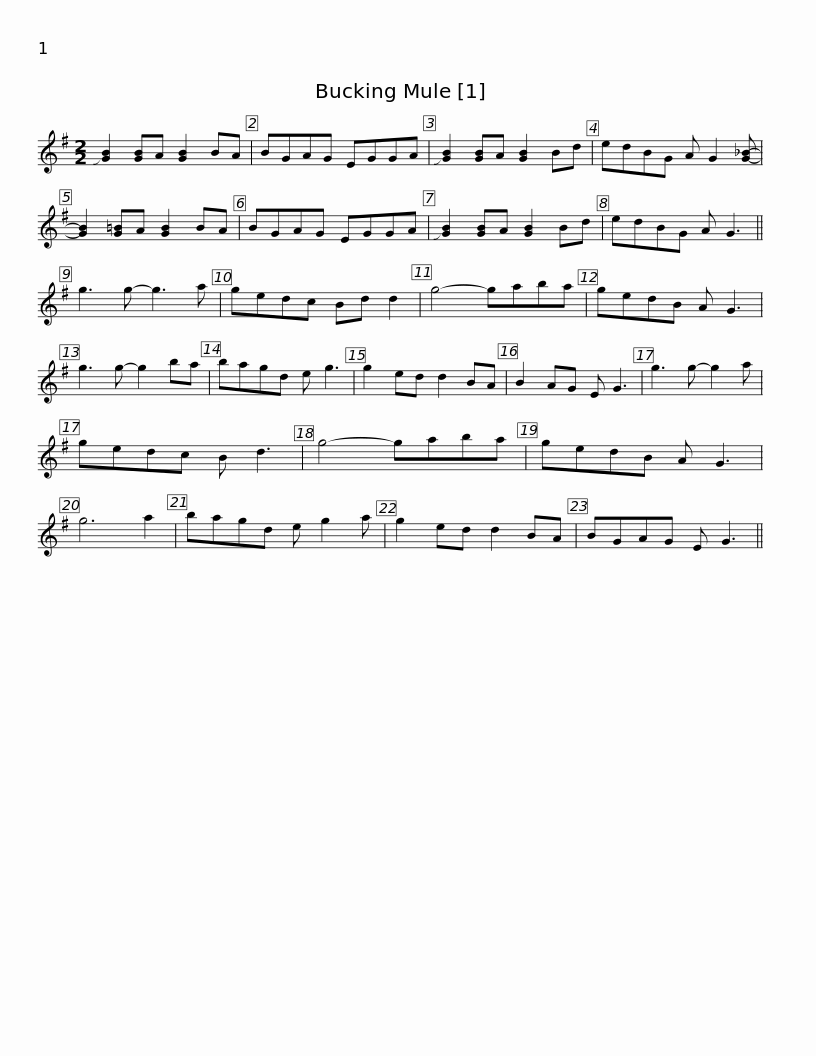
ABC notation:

X:1
L:1/8
M:2/2
I:linebreak $
K:G
V:1 treble
V:1
 !slide![GB]2 [GB]A [GB]2 BA | BGAG EGGA | !slide![GB]2 [GB]A [GB]2 Bd | edBG A G2 [G_B]- | [GB]2 [G=B]A [GB]2 BA | %5
 BGAG EGGA |$ !slide![GB]2 [GB]A [GB]2 Bd | edBG A G3 || g3 g- g3 a | gedc Bd d2 | %10
 g4- gaba | gedB A G3 |$ g3 g- g2 ba | bagd e g3 | g2 ed d2 BA | %15
 B2 AG E G3 | g3 g- g2 a | gedc B d3 | g4- gaba |$ gedB A G3 | %20
 g6 a2 | bagd e g2 a | g2 ed d2 BA | BGAG E G3 || %24
